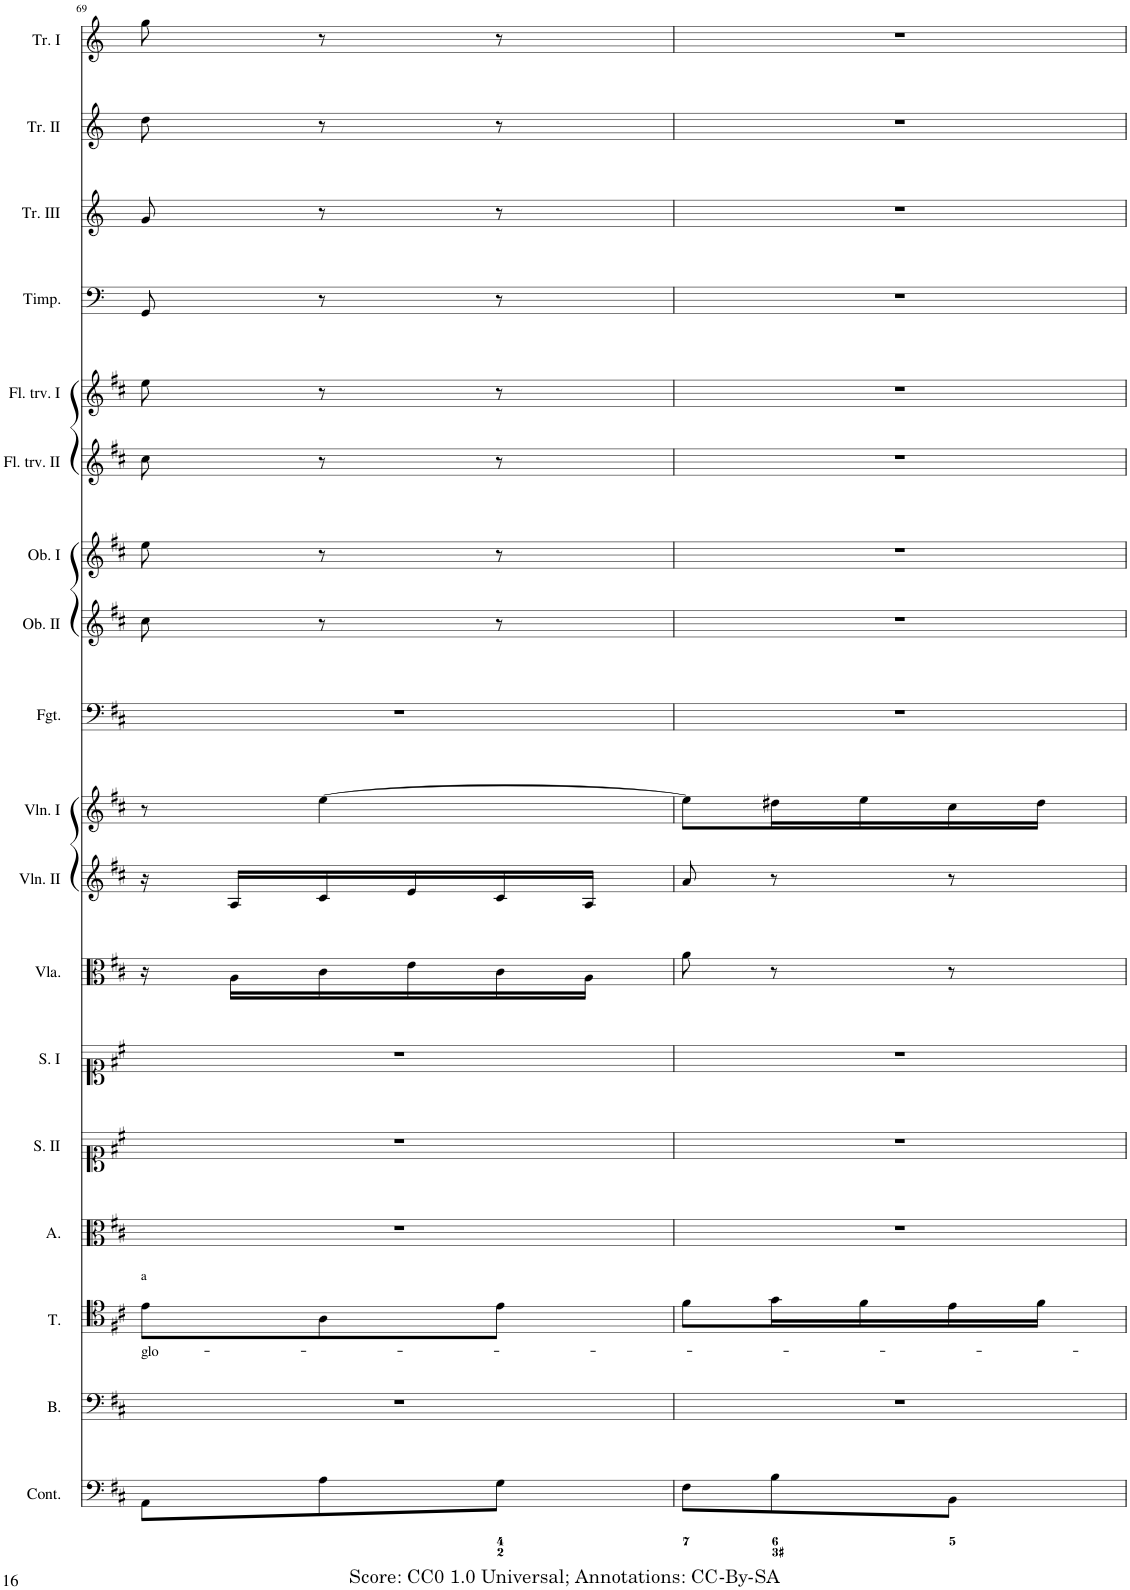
**kern	**kern	**kern	**kern	**text	**kern	**kern	**kern	**kern	**kern	**kern	**kern	**kern	**kern	**kern	**kern	**kern	**kern	**kern	**kern
*part19	*part18	*part17	*part16	*part16	*part15	*part14	*part13	*part12	*part11	*part10	*part9	*part8	*part7	*part6	*part5	*part4	*part3	*part2	*part1
*staff19	*staff18	*staff17	*staff16	*staff16	*staff15	*staff14	*staff13	*staff12	*staff11	*staff10	*staff9	*staff8	*staff7	*staff6	*staff5	*staff4	*staff3	*staff2	*staff1
*I"Continuo	*I"Continuo	*I"Basso	*I"Tenore	*	*I"Alto	*I"Soprano II	*I"Soprano I	*I"Viola	*I"Violino II	*I"Violino I	*I"Fagotti	*I"Oboe II	*I"Oboe I	*I"Flauto traverso II	*I"Flauto traverso I	*I"Timpani	*I"Tromba III	*I"Tromba II	*I"Tromba I
*I'Cont.	*I'Cont.	*I'B.	*I'T.	*	*I'A.	*I'S. II	*I'S. I	*I'Vla.	*I'Vln. II	*I'Vln. I	*I'Fgt.	*I'Ob. II	*I'Ob. I	*I'Fl. trv. II	*I'Fl. trv. I	*I'Timp.	*I'Tr. III	*I'Tr. II	*I'Tr. I
!!LO:PB:g=z
*clefF4	*clefF4	*clefF4	*clefC4	*	*clefC3	*clefC1	*clefC1	*clefC3	*clefG2	*clefG2	*clefF4	*clefG2	*clefG2	*clefG2	*clefG2	*clefF4	*clefG2	*clefG2	*clefG2
*	*	*	*	*	*	*	*	*	*	*	*	*	*	*	*	*Trd-1c-2	*Trd-1c-2	*Trd-1c-2	*Trd-1c-2
*k[f#c#]	*k[f#c#]	*k[f#c#]	*k[f#c#]	*	*k[f#c#]	*k[f#c#]	*k[f#c#]	*k[f#c#]	*k[f#c#]	*k[f#c#]	*k[f#c#]	*k[f#c#]	*k[f#c#]	*k[f#c#]	*k[f#c#]	*k[]	*k[]	*k[]	*k[]
*M3/8	*M3/8	*M3/8	*M3/8	*	*M3/8	*M3/8	*M3/8	*M3/8	*M3/8	*M3/8	*M3/8	*M3/8	*M3/8	*M3/8	*M3/8	*M3/8	*M3/8	*M3/8	*M3/8
=69	=69	=69	=69	=69	=69	=69	=69	=69	=69	=69	=69	=69	=69	=69	=69	=69	=69	=69	=69
!	!	!	!LO:TX:a:t=a	!	!	!	!	!	!	!	!	!	!	!	!	!	!	!	!
!	!	!	!	!LO:LY:b	!	!	!	!	!	!	!	!	!	!	!	!	!	!	!
8AA\L	8AA\L	4.r	8e\L	glo-	4.r	4.r	4.r	16r	16r	8r	4.r	8cc#\	8ee\	8cc#\	8ee\	8GG/	8g/	8dd\	8gg\
.	.	.	.	.	.	.	.	16A\LL	16A/LL	.	.	.	.	.	.	.	.	.	.
8A\	8A\	.	8A\	.	.	.	.	16c#\	16c#/	[4ee\	.	8r	8r	8r	8r	8r	8r	8r	8r
.	.	.	.	.	.	.	.	16e\	16e/	.	.	.	.	.	.	.	.	.	.
8G\J	8G\J	.	8e\J	.	.	.	.	16c#\	16c#/	.	.	8r	8r	8r	8r	8r	8r	8r	8r
.	.	.	.	.	.	.	.	16A\JJ	16A/JJ	.	.	.	.	.	.	.	.	.	.
=70	=70	=70	=70	=70	=70	=70	=70	=70	=70	=70	=70	=70	=70	=70	=70	=70	=70	=70	=70
8F#\L	8F#\L	4.r	8f#\L	.	4.r	4.r	4.r	8a\	8a/	8ee\L]	4.r	4.r	4.r	4.r	4.r	4.r	4.r	4.r	4.r
8B\	8B\	.	16g\L	.	.	.	.	8r	8r	16dd#X\L	.	.	.	.	.	.	.	.	.
.	.	.	16f#\	.	.	.	.	.	.	16ee\	.	.	.	.	.	.	.	.	.
8BB\J	8BB\J	.	16e\	.	.	.	.	8r	8r	16cc#\	.	.	.	.	.	.	.	.	.
.	.	.	16f#\JJ	.	.	.	.	.	.	16dd#\JJ	.	.	.	.	.	.	.	.	.
=	=	=	=	=	=	=	=	=	=	=	=	=	=	=	=	=	=	=	=
*-	*-	*-	*-	*-	*-	*-	*-	*-	*-	*-	*-	*-	*-	*-	*-	*-	*-	*-	*-
